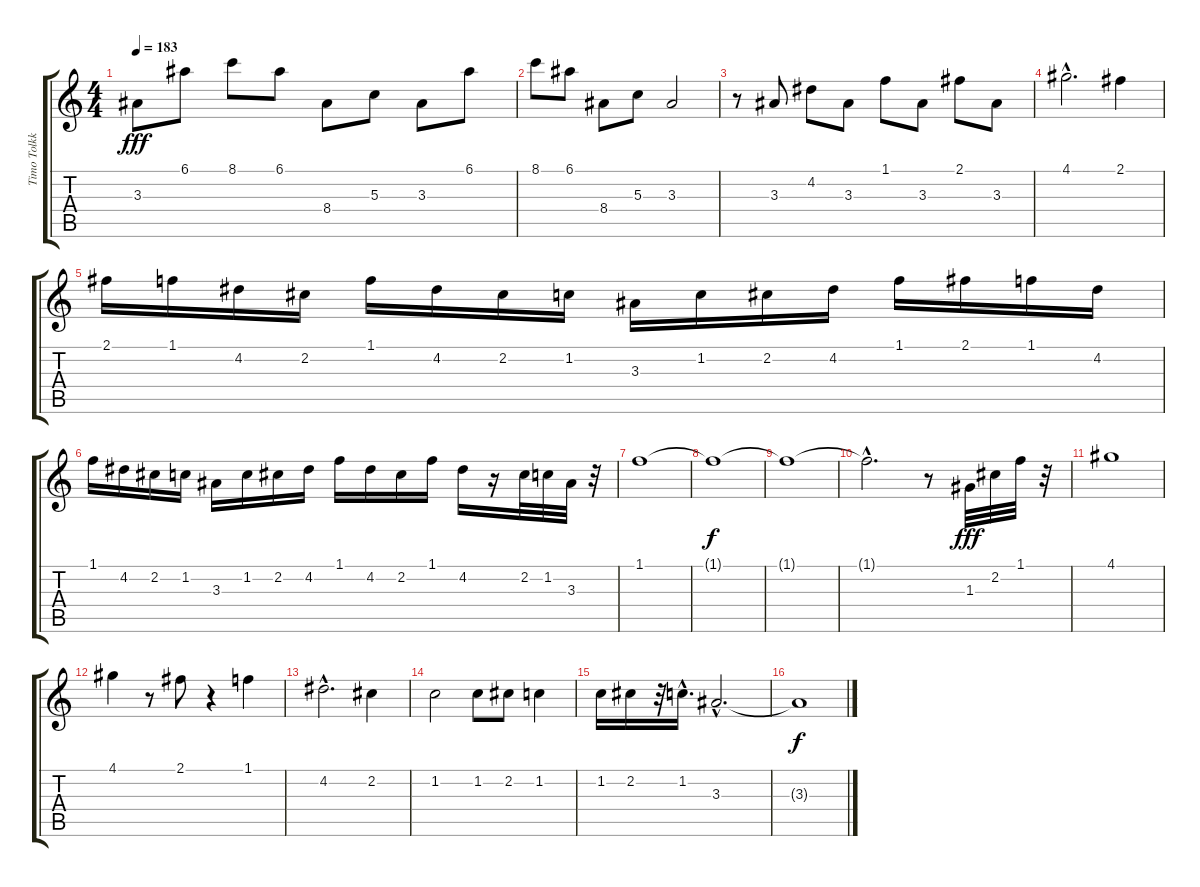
\track ("Timo Tolkki" "Timo Tolkk") {instrument distortionguitar}
\staff {score tabs}
\tuning (E4 B3 G3 D3 A2 E2) {hide}
\ts (4 4)
\tempo 183
\clef g2
\ks c
3.3.8{dy fff} 6.1.8 8.1.8 6.1.8 8.4.8 5.3.8 3.3.8 6.1.8 |
8.1.8 6.1.8 8.4.8 5.3.8 3.3.2 |
r.8 3.3.8 4.2.8 3.3.8 1.1.8 3.3.8 2.1.8 3.3.8 |
4.1{hac}.2{d} 2.1.4 |
2.1.16 1.1.16 4.2.16 2.2.16 1.1.16 4.2.16 2.2.16 1.2.16 3.3.16 1.2.16 2.2.16 4.2.16 1.1.16 2.1.16 1.1.16 4.2.16 |
1.1.16 4.2.16 2.2.16 1.2.16 3.3.16 1.2.16 2.2.16 4.2.16 1.1.16 4.2.16 2.2.16 1.1.16 4.2.16 r.16 2.2.32 1.2.32 3.3.32 r.32 |
1.1.1 |
1.1{t}.1{dy f} |
1.1{t}.1 |
1.1{hac t}.2{d} r.8 1.3.32{dy fff} 2.2.32 1.1.32 r.32 |
4.1.1 |
4.1.4 r.8 2.1.8 r.4 1.1.4 |
4.2{hac}.2{d} 2.2.4 |
1.2.2 1.2.8 2.2.8 1.2.4 |
1.2.16 2.2.16 r.32 1.2{hac}.16{d} 3.3{hac}.2{d} |
3.3{t}.1{dy f}
